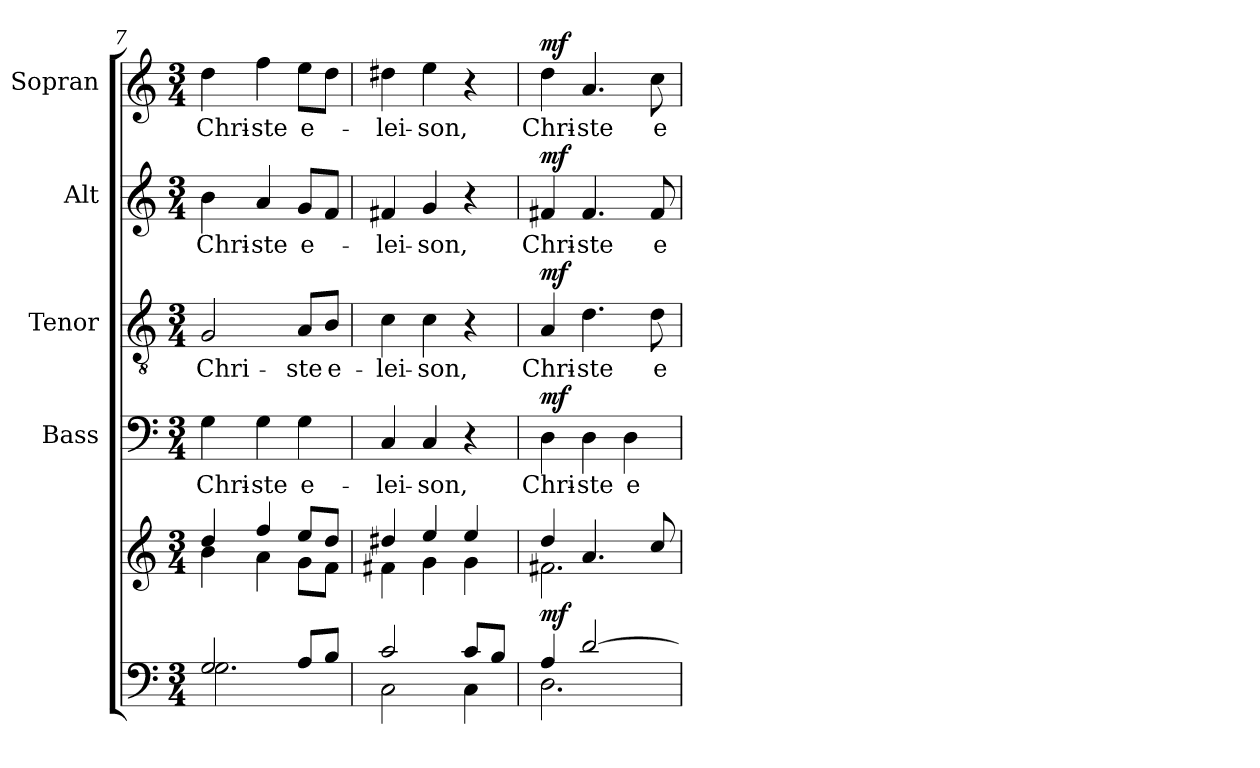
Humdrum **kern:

**kern	**kern	**dynam	**kern	**text	**dynam	**kern	**text	**dynam	**kern	**text	**dynam	**kern	**text	**dynam
*part5	*part5	*part5	*part4	*part4	*part4	*part3	*part3	*part3	*part2	*part2	*part2	*part1	*part1	*part1
*staff6	*staff5	*staff5/6	*staff4	*staff4	*staff4	*staff3	*staff3	*staff3	*staff2	*staff2	*staff2	*staff1	*staff1	*staff1
*	*	*	*I"Bass	*	*	*I"Tenor	*	*	*I"Alt	*	*	*I"Sopran	*	*
*	*	*	*I'B.	*	*	*I'T.	*	*	*I'A.	*	*	*I'S.	*	*
!!LO:LB:g=z
*clefF4	*clefG2	*	*clefF4	*	*	*clefGv2	*	*	*clefG2	*	*	*clefG2	*	*
*k[]	*k[]	*	*k[]	*	*	*k[]	*	*	*k[]	*	*	*k[]	*	*
*C:	*C:	*	*C:	*	*	*C:	*	*	*C:	*	*	*C:	*	*
*M3/4	*M3/4	*	*M3/4	*	*	*M3/4	*	*	*M3/4	*	*	*M3/4	*	*
=7	=7	=7	=7	=7	=7	=7	=7	=7	=7	=7	=7	=7	=7	=7
*^	*^	*	*	*	*	*	*	*	*	*	*	*	*	*
!	!	!	!	!	!	!LO:LY:b	!	!	!LO:LY:b	!	!	!LO:LY:b	!	!	!LO:LY:b	!
2G/	2.G\	4dd/	4b\	.	4G\	Chri-	.	2G/	Chri-	.	4b\	Chri-	.	4dd\	Chri-	.
!	!	!	!	!	!	!LO:LY:b	!	!	!	!	!	!LO:LY:b	!	!	!LO:LY:b	!
.	.	4ff/	4a\	.	4G\	-ste	.	.	.	.	4a/	-ste	.	4ff\	-ste	.
!	!	!	!	!	!	!LO:LY:b	!	!	!LO:LY:b	!	!	!LO:LY:b	!	!	!LO:LY:b	!
8A/L	.	8ee/L	8g\L	.	4G\	e-	.	8A/L	-ste	.	8g/L	e-	.	8ee\L	e-	.
!	!	!	!	!	!	!	!	!	!LO:LY:b	!	!	!	!	!	!	!
8B/J	.	8dd/J	8f\J	.	.	.	.	8B/J	e-	.	8f/J	.	.	8dd\J	.	.
=8	=8	=8	=8	=8	=8	=8	=8	=8	=8	=8	=8	=8	=8	=8	=8	=8
!	!	!	!	!	!	!LO:LY:b	!	!	!LO:LY:b	!	!	!LO:LY:b	!	!	!LO:LY:b	!
2c/	2C\	4dd#X/	4f#X\	.	4C/	-lei-	.	4c\	-lei-	.	4f#X/	-lei-	.	4dd#X\	-lei-	.
!	!	!	!	!	!	!LO:LY:b	!	!	!LO:LY:b	!	!	!LO:LY:b	!	!	!LO:LY:b	!
.	.	4ee/	4g\	.	4C/	-son,	.	4c\	-son,	.	4g/	-son,	.	4ee\	-son,	.
8c/L	4C\	4ee/	4g\	.	4r	.	.	4r	.	.	4r	.	.	4r	.	.
8B/J	.	.	.	.	.	.	.	.	.	.	.	.	.	.	.	.
=9	=9	=9	=9	=9	=9	=9	=9	=9	=9	=9	=9	=9	=9	=9	=9	=9
!	!	!	!	!LO:DY:b	!	!LO:LY:b	!LO:DY:a	!	!LO:LY:b	!LO:DY:a	!	!LO:LY:b	!LO:DY:a	!	!LO:LY:b	!LO:DY:a
4A/	2.D\	4dd/	2.f#X\	mf	4D\	Chri-	mf	4A/	Chri-	mf	4f#X/	Chri-	mf	4dd\	Chri-	mf
!	!	!	!	!	!	!LO:LY:b	!	!	!LO:LY:b	!	!	!LO:LY:b	!	!	!LO:LY:b	!
[>2d/	.	4.a/	.	.	4D\	-ste	.	4.d\	-ste	.	4.f#/	-ste	.	4.a/	-ste	.
!	!	!	!	!	!	!LO:LY:b	!	!	!	!	!	!	!	!	!	!
.	.	.	.	.	4D\	e-	.	.	.	.	.	.	.	.	.	.
!	!	!	!	!	!	!	!	!	!LO:LY:b	!	!	!LO:LY:b	!	!	!LO:LY:b	!
.	.	8cc/	.	.	.	.	.	8d\	e-	.	8f#/	e-	.	8cc\	e-	.
*v	*v	*	*	*	*	*	*	*	*	*	*	*	*	*	*	*
*	*v	*v	*	*	*	*	*	*	*	*	*	*	*	*	*
=	=	=	=	=	=	=	=	=	=	=	=	=	=	=
*-	*-	*-	*-	*-	*-	*-	*-	*-	*-	*-	*-	*-	*-	*-
